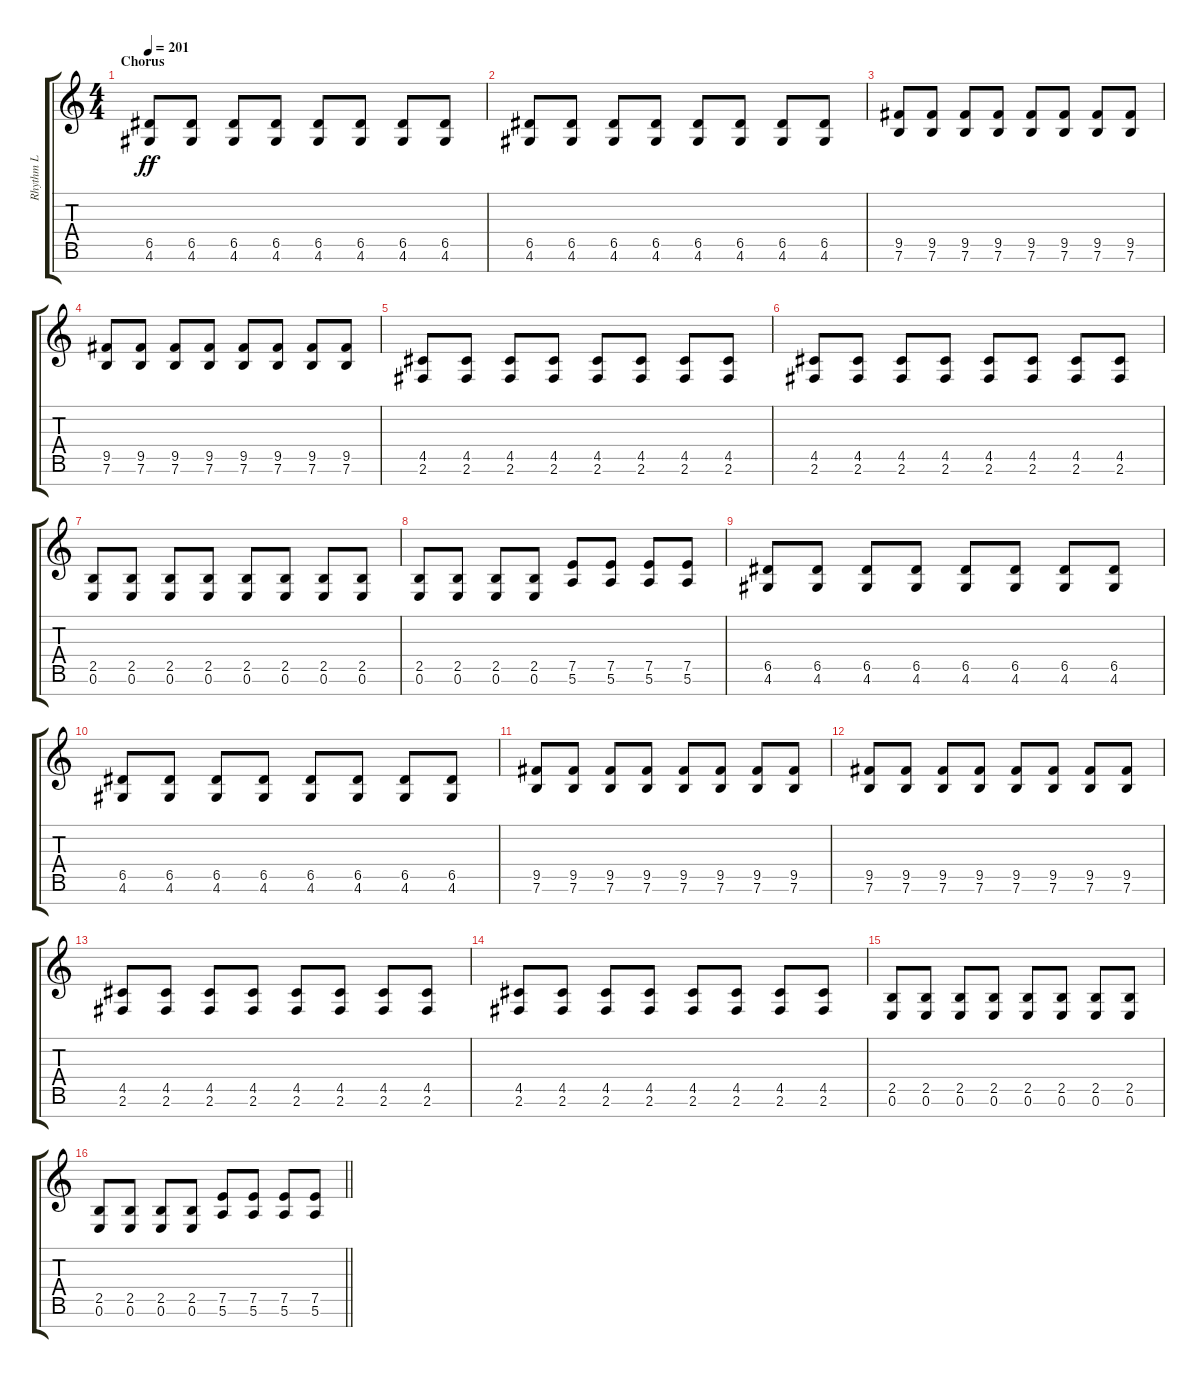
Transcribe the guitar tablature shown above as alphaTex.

\track ("Rhythm L" "Rhythm L") {instrument distortionguitar}
\staff {score tabs}
\tuning (E4 B3 G3 D3 A2 E2 B1) {hide}
\ts (4 4)
\section ("" "Chorus")
\tempo 201
\clef g2
\ks c
(6.5 4.6).8{dy ff} (6.5 4.6).8 (6.5 4.6).8 (6.5 4.6).8 (6.5 4.6).8 (6.5 4.6).8 (6.5 4.6).8 (6.5 4.6).8 |
(6.5 4.6).8 (6.5 4.6).8 (6.5 4.6).8 (6.5 4.6).8 (6.5 4.6).8 (6.5 4.6).8 (6.5 4.6).8 (6.5 4.6).8 |
(9.5 7.6).8 (9.5 7.6).8 (9.5 7.6).8 (9.5 7.6).8 (9.5 7.6).8 (9.5 7.6).8 (9.5 7.6).8 (9.5 7.6).8 |
(9.5 7.6).8 (9.5 7.6).8 (9.5 7.6).8 (9.5 7.6).8 (9.5 7.6).8 (9.5 7.6).8 (9.5 7.6).8 (9.5 7.6).8 |
(4.5 2.6).8 (4.5 2.6).8 (4.5 2.6).8 (4.5 2.6).8 (4.5 2.6).8 (4.5 2.6).8 (4.5 2.6).8 (4.5 2.6).8 |
(4.5 2.6).8 (4.5 2.6).8 (4.5 2.6).8 (4.5 2.6).8 (4.5 2.6).8 (4.5 2.6).8 (4.5 2.6).8 (4.5 2.6).8 |
(2.5 0.6).8 (2.5 0.6).8 (2.5 0.6).8 (2.5 0.6).8 (2.5 0.6).8 (2.5 0.6).8 (2.5 0.6).8 (2.5 0.6).8 |
(2.5 0.6).8 (2.5 0.6).8 (2.5 0.6).8 (2.5 0.6).8 (7.5 5.6).8 (7.5 5.6).8 (7.5 5.6).8 (7.5 5.6).8 |
(6.5 4.6).8 (6.5 4.6).8 (6.5 4.6).8 (6.5 4.6).8 (6.5 4.6).8 (6.5 4.6).8 (6.5 4.6).8 (6.5 4.6).8 |
(6.5 4.6).8 (6.5 4.6).8 (6.5 4.6).8 (6.5 4.6).8 (6.5 4.6).8 (6.5 4.6).8 (6.5 4.6).8 (6.5 4.6).8 |
(9.5 7.6).8 (9.5 7.6).8 (9.5 7.6).8 (9.5 7.6).8 (9.5 7.6).8 (9.5 7.6).8 (9.5 7.6).8 (9.5 7.6).8 |
(9.5 7.6).8 (9.5 7.6).8 (9.5 7.6).8 (9.5 7.6).8 (9.5 7.6).8 (9.5 7.6).8 (9.5 7.6).8 (9.5 7.6).8 |
(4.5 2.6).8 (4.5 2.6).8 (4.5 2.6).8 (4.5 2.6).8 (4.5 2.6).8 (4.5 2.6).8 (4.5 2.6).8 (4.5 2.6).8 |
(4.5 2.6).8 (4.5 2.6).8 (4.5 2.6).8 (4.5 2.6).8 (4.5 2.6).8 (4.5 2.6).8 (4.5 2.6).8 (4.5 2.6).8 |
(2.5 0.6).8 (2.5 0.6).8 (2.5 0.6).8 (2.5 0.6).8 (2.5 0.6).8 (2.5 0.6).8 (2.5 0.6).8 (2.5 0.6).8 |
\barLineRight lightlight
(2.5 0.6).8 (2.5 0.6).8 (2.5 0.6).8 (2.5 0.6).8 (7.5 5.6).8 (7.5 5.6).8 (7.5 5.6).8 (7.5 5.6).8
